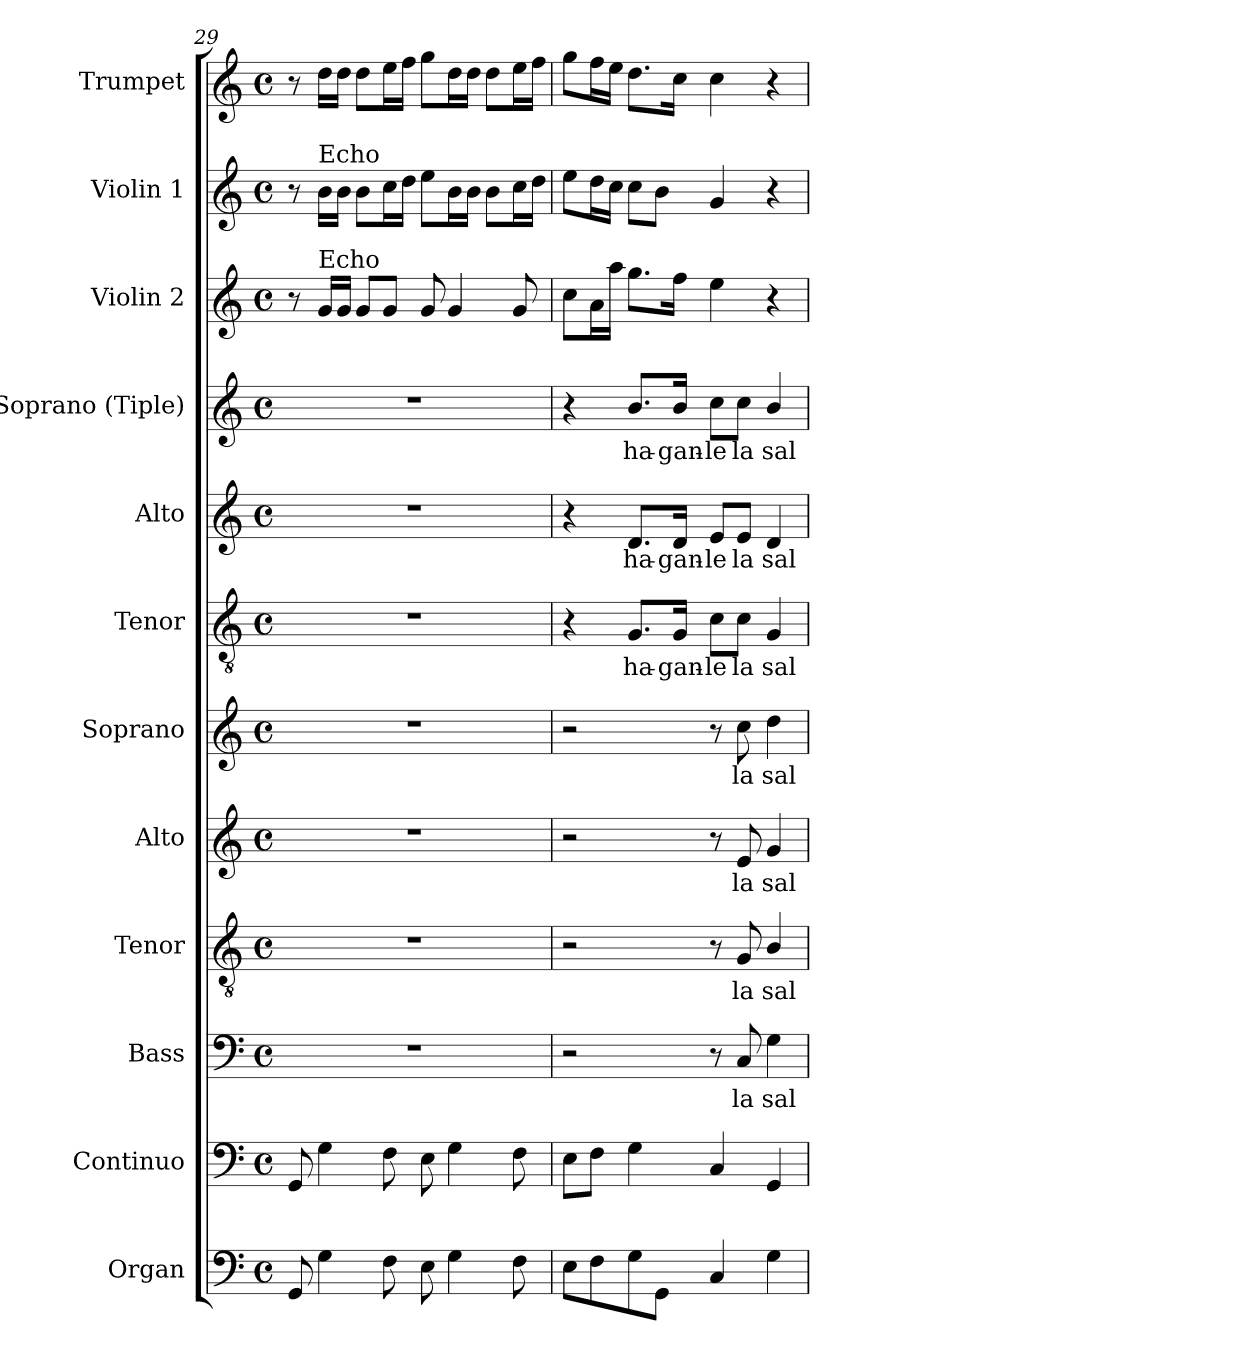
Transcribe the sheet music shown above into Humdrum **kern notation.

**kern	**kern	**kern	**text	**kern	**text	**kern	**text	**kern	**text	**kern	**text	**kern	**text	**kern	**text	**kern	**kern	**kern
*part12	*part11	*part10	*part10	*part9	*part9	*part8	*part8	*part7	*part7	*part6	*part6	*part5	*part5	*part4	*part4	*part3	*part2	*part1
*staff12	*staff11	*staff10	*staff10	*staff9	*staff9	*staff8	*staff8	*staff7	*staff7	*staff6	*staff6	*staff5	*staff5	*staff4	*staff4	*staff3	*staff2	*staff1
*I"Organ	*I"Continuo	*I"Bass	*	*I"Tenor	*	*I"Alto	*	*I"Soprano	*	*I"Tenor	*	*I"Alto	*	*I"Soprano (Tiple)	*	*I"Violin 2	*I"Violin 1	*I"Trumpet
*I'Org.	*I'Cont.	*I'B.	*	*I'T.	*	*I'A.	*	*I'S.	*	*I'T.	*	*I'A.	*	*I'S.	*	*I'Vln. 2	*I'Vln. 1	*I'Tpt.
*clefF4	*clefF4	*clefF4	*	*clefGv2	*	*clefG2	*	*clefG2	*	*clefGv2	*	*clefG2	*	*clefG2	*	*clefG2	*clefG2	*clefG2
*	*	*	*	*ITrd7c12	*	*	*	*	*	*ITrd7c12	*	*	*	*	*	*	*	*
*k[]	*k[]	*k[]	*	*k[]	*	*k[]	*	*k[]	*	*k[]	*	*k[]	*	*k[]	*	*k[]	*k[]	*k[]
*C:	*C:	*C:	*	*C:	*	*C:	*	*C:	*	*C:	*	*C:	*	*C:	*	*C:	*C:	*C:
*M4/4	*M4/4	*M4/4	*	*M4/4	*	*M4/4	*	*M4/4	*	*M4/4	*	*M4/4	*	*M4/4	*	*M4/4	*M4/4	*M4/4
*met(c)	*met(c)	*met(c)	*	*met(c)	*	*met(c)	*	*met(c)	*	*met(c)	*	*met(c)	*	*met(c)	*	*met(c)	*met(c)	*met(c)
=29	=29	=29	=29	=29	=29	=29	=29	=29	=29	=29	=29	=29	=29	=29	=29	=29	=29	=29
8GGi/	8GGi/	1r	.	1r	.	1r	.	1r	.	1r	.	1r	.	1r	.	8r	8r	8r
!	!	!	!	!	!	!	!	!	!	!	!	!	!	!	!	!	!LO:TX:a:t=Echo	!
!	!	!	!	!	!	!	!	!	!	!	!	!	!	!	!	!LO:TX:a:t=Echo	!	!
4Gi\	4Gi\	.	.	.	.	.	.	.	.	.	.	.	.	.	.	16gi/LL	16bi\LL	16ddi\LL
.	.	.	.	.	.	.	.	.	.	.	.	.	.	.	.	16gi/JJ	16bi\JJ	16ddi\JJ
.	.	.	.	.	.	.	.	.	.	.	.	.	.	.	.	8gi/L	8bi\L	8ddi\L
8Fi\	8Fi\	.	.	.	.	.	.	.	.	.	.	.	.	.	.	8gi/J	16cci\L	16eei\L
.	.	.	.	.	.	.	.	.	.	.	.	.	.	.	.	.	16ddi\JJ	16ffi\JJ
8Ei\	8Ei\	.	.	.	.	.	.	.	.	.	.	.	.	.	.	8gi/	8eei\L	8ggi\L
4Gi\	4Gi\	.	.	.	.	.	.	.	.	.	.	.	.	.	.	4gi/	16bi\L	16ddi\L
.	.	.	.	.	.	.	.	.	.	.	.	.	.	.	.	.	16bi\JJ	16ddi\JJ
.	.	.	.	.	.	.	.	.	.	.	.	.	.	.	.	.	8bi\L	8ddi\L
8Fi\	8Fi\	.	.	.	.	.	.	.	.	.	.	.	.	.	.	8gi/	16cci\L	16eei\L
.	.	.	.	.	.	.	.	.	.	.	.	.	.	.	.	.	16ddi\JJ	16ffi\JJ
=30	=30	=30	=30	=30	=30	=30	=30	=30	=30	=30	=30	=30	=30	=30	=30	=30	=30	=30
8Ei\L	8Ei\L	2r	.	2r	.	2r	.	2r	.	4r	.	4r	.	4r	.	8cci\L	8eei\L	8ggi\L
8Fi\	8Fi\J	.	.	.	.	.	.	.	.	.	.	.	.	.	.	16ai\L	16ddi\L	16ffi\L
.	.	.	.	.	.	.	.	.	.	.	.	.	.	.	.	16aai\JJ	16cci\JJ	16eei\JJ
!	!	!	!	!	!	!	!	!	!	!	!LO:LY:b:color=#000000	!	!	!	!	!	!	!
!	!	!	!	!	!	!	!	!	!	!	!	!	!LO:LY:b:color=#000000	!	!	!	!	!
!	!	!	!	!	!	!	!	!	!	!	!	!	!	!	!LO:LY:b:color=#000000	!	!	!
8Gi\	4Gi\	.	.	.	.	.	.	.	.	8.GGi/L	ha-	8.di/L	ha-	8.bi/L	ha-	8.ggi\L	8cci\L	8.ddi\L
8GGi\J	.	.	.	.	.	.	.	.	.	.	.	.	.	.	.	.	8bi\J	.
!	!	!	!	!	!	!	!	!	!	!	!LO:LY:b:color=#000000	!	!	!	!	!	!	!
!	!	!	!	!	!	!	!	!	!	!	!	!	!LO:LY:b:color=#000000	!	!	!	!	!
!	!	!	!	!	!	!	!	!	!	!	!	!	!	!	!LO:LY:b:color=#000000	!	!	!
.	.	.	.	.	.	.	.	.	.	16GGi/Jk	-gan-	16di/Jk	-gan-	16bi/Jk	-gan-	16ffi\Jk	.	16cci\Jk
!	!	!	!	!	!	!	!	!	!	!	!LO:LY:b:color=#000000	!	!	!	!	!	!	!
!	!	!	!	!	!	!	!	!	!	!	!	!	!LO:LY:b:color=#000000	!	!	!	!	!
!	!	!	!	!	!	!	!	!	!	!	!	!	!	!	!LO:LY:b:color=#000000	!	!	!
4Ci/	4Ci/	8r	.	8r	.	8r	.	8r	.	8Ci\L	-le	8ei/L	-le	8cci\L	-le	4eei\	4gi/	4cci\
!	!	!	!LO:LY:b:color=#000000	!	!	!	!	!	!	!	!	!	!	!	!	!	!	!
!	!	!	!	!	!LO:LY:b:color=#000000	!	!	!	!	!	!	!	!	!	!	!	!	!
!	!	!	!	!	!	!	!LO:LY:b:color=#000000	!	!	!	!	!	!	!	!	!	!	!
!	!	!	!	!	!	!	!	!	!LO:LY:b:color=#000000	!	!	!	!	!	!	!	!	!
!	!	!	!	!	!	!	!	!	!	!	!LO:LY:b:color=#000000	!	!	!	!	!	!	!
!	!	!	!	!	!	!	!	!	!	!	!	!	!LO:LY:b:color=#000000	!	!	!	!	!
!	!	!	!	!	!	!	!	!	!	!	!	!	!	!	!LO:LY:b:color=#000000	!	!	!
.	.	8Ci/	la	8GGi/	la	8ei/	la	8cci\	la	8Ci\J	la	8ei/J	la	8cci\J	la	.	.	.
!	!	!	!LO:LY:b:color=#000000	!	!	!	!	!	!	!	!	!	!	!	!	!	!	!
!	!	!	!	!	!LO:LY:b:color=#000000	!	!	!	!	!	!	!	!	!	!	!	!	!
!	!	!	!	!	!	!	!LO:LY:b:color=#000000	!	!	!	!	!	!	!	!	!	!	!
!	!	!	!	!	!	!	!	!	!LO:LY:b:color=#000000	!	!	!	!	!	!	!	!	!
!	!	!	!	!	!	!	!	!	!	!	!LO:LY:b:color=#000000	!	!	!	!	!	!	!
!	!	!	!	!	!	!	!	!	!	!	!	!	!LO:LY:b:color=#000000	!	!	!	!	!
!	!	!	!	!	!	!	!	!	!	!	!	!	!	!	!LO:LY:b:color=#000000	!	!	!
4Gi\	4GGi/	4Gi\	sal-	4BBi/	sal-	4gi/	sal-	4ddi\	sal-	4GGi/	sal-	4di/	sal-	4bi/	sal-	4r	4r	4r
=	=	=	=	=	=	=	=	=	=	=	=	=	=	=	=	=	=	=
*-	*-	*-	*-	*-	*-	*-	*-	*-	*-	*-	*-	*-	*-	*-	*-	*-	*-	*-
